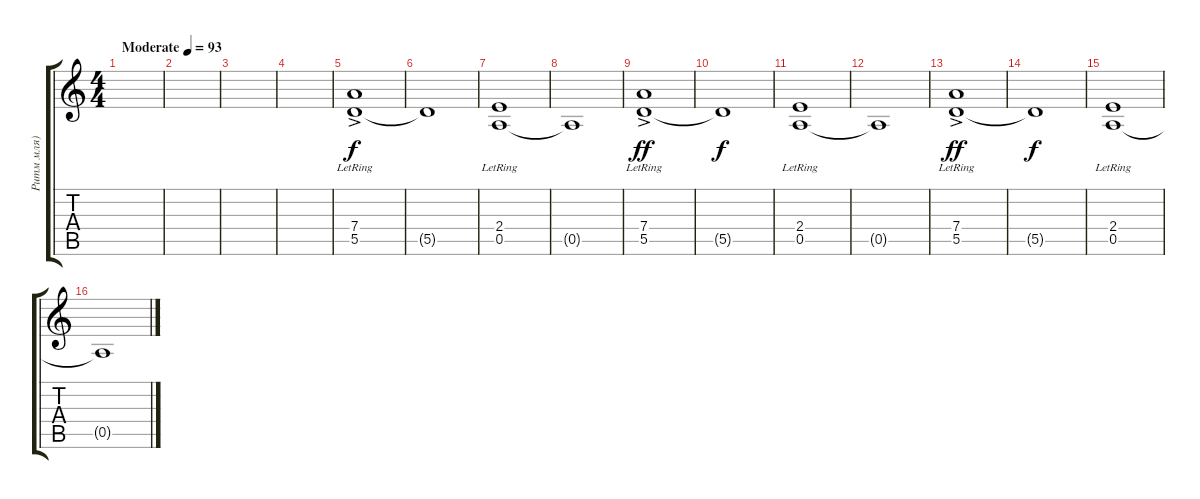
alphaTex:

\track ("Ритм мля)" "Ритм мля)") {instrument overdrivenguitar}
\staff {score tabs}
\tuning (E4 B3 G3 D3 A2 E2) {hide}
\ts (4 4)
\tempo (93 "Moderate")
\clef g2
\ks c
|
|
|
|
(7.4{ac} 5.5{lr}).1 |
5.5{t}.1{dy f} |
(2.4{lr} 0.5).1 |
0.5{t}.1 |
(7.4{ac} 5.5{lr}).1{dy ff} |
5.5{t}.1{dy f} |
(2.4{lr} 0.5).1 |
0.5{t}.1 |
(7.4{ac} 5.5{lr}).1{dy ff} |
5.5{t}.1{dy f} |
(2.4{lr} 0.5).1 |
0.5{t}.1
